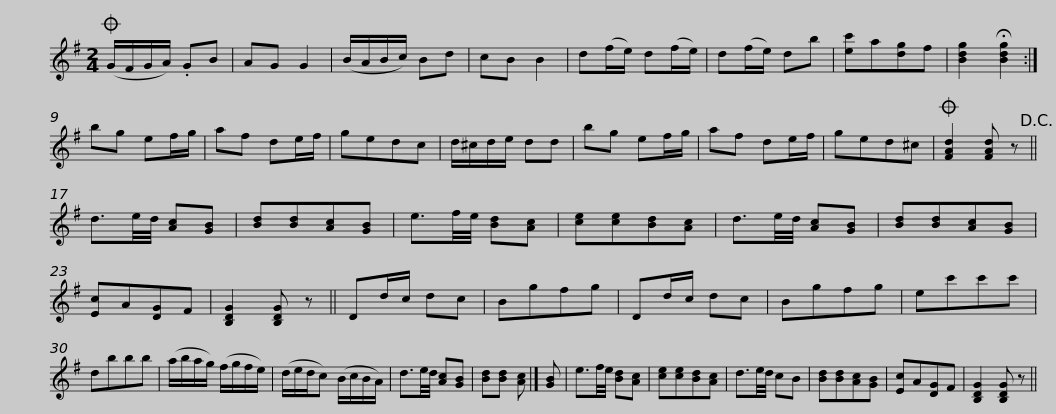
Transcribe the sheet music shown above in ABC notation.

X:1
L:1/8
M:2/4
I:linebreak $
K:G
V:1 treble
V:1
O (G/F/G/A/) .GB | AG G2 | (B/A/B/c/) Bd | cB B2 | d(f/e/) d(f/e/) | %5
 d(f/e/) db | [ec']a[dg]f | [Bdg]2 !fermata![Bdg]2 :| bg ef/g/ |$ af de/f/ | %10
 gedc | d/^c/d/e/ dd | bg ef/g/ | af de/f/ | ged^c | %15
O [FAd]2 [FAd] z!D.C.! || d3/2e/4d/4 [Ac][GB] | [Bd][Bd][Ac][GB] |$ e3/2f/4e/4 [Bd][Ac] | [ce][ce][Bd][Ac] | %20
 d3/2e/4d/4 [Ac][GB] | [Bd][Bd][Ac][GB] | [Ec]A[DG]F | [B,DG]2 [B,DG] z || Dd/c/ dc | %25
 Bgfg | Dd/c/ dc | Bgfg |$ ec'c'c' | dbbb | %30
 (a/b/a/g/) (f/g/f/e/) | (d/e/d/c) (B/c/B/A/) | d3/2e/4d/4 [Ac][GB] | [Bd][Bd] [Ac] |] [GB] | %35
 e3/2f/4e/4 [Bd][Ac] | [ce][ce][Bd][Ac] |$ d3/2e/4d/4 cB | [Bd][Bd][Ac][GB] | [Ec]A[DG]F | %40
 [B,DG]2 [B,DG] z || %41
